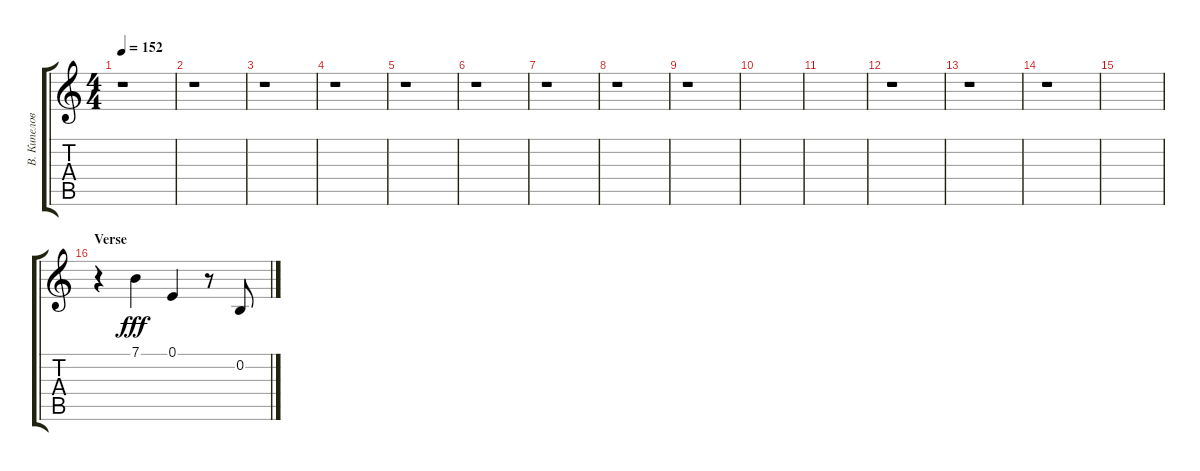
\track ("B. Кипелов" "B. Кипелов") {instrument tenorsax}
\staff {score tabs}
\tuning (E4 B3 G3 D3 A2 E2) {hide}
\ts (4 4)
\tempo 152
\clef g2
\ks c
r.1{dy f} |
r.1 |
r.1 |
r.1 |
r.1 |
r.1 |
r.1 |
r.1 |
r.1 |
|
|
r.1 |
r.1 |
\section ("" "")
r.1 |
|
\section ("" "Verse")
r.4 7.1.4{dy fff} 0.1.4 r.8 0.2.8
